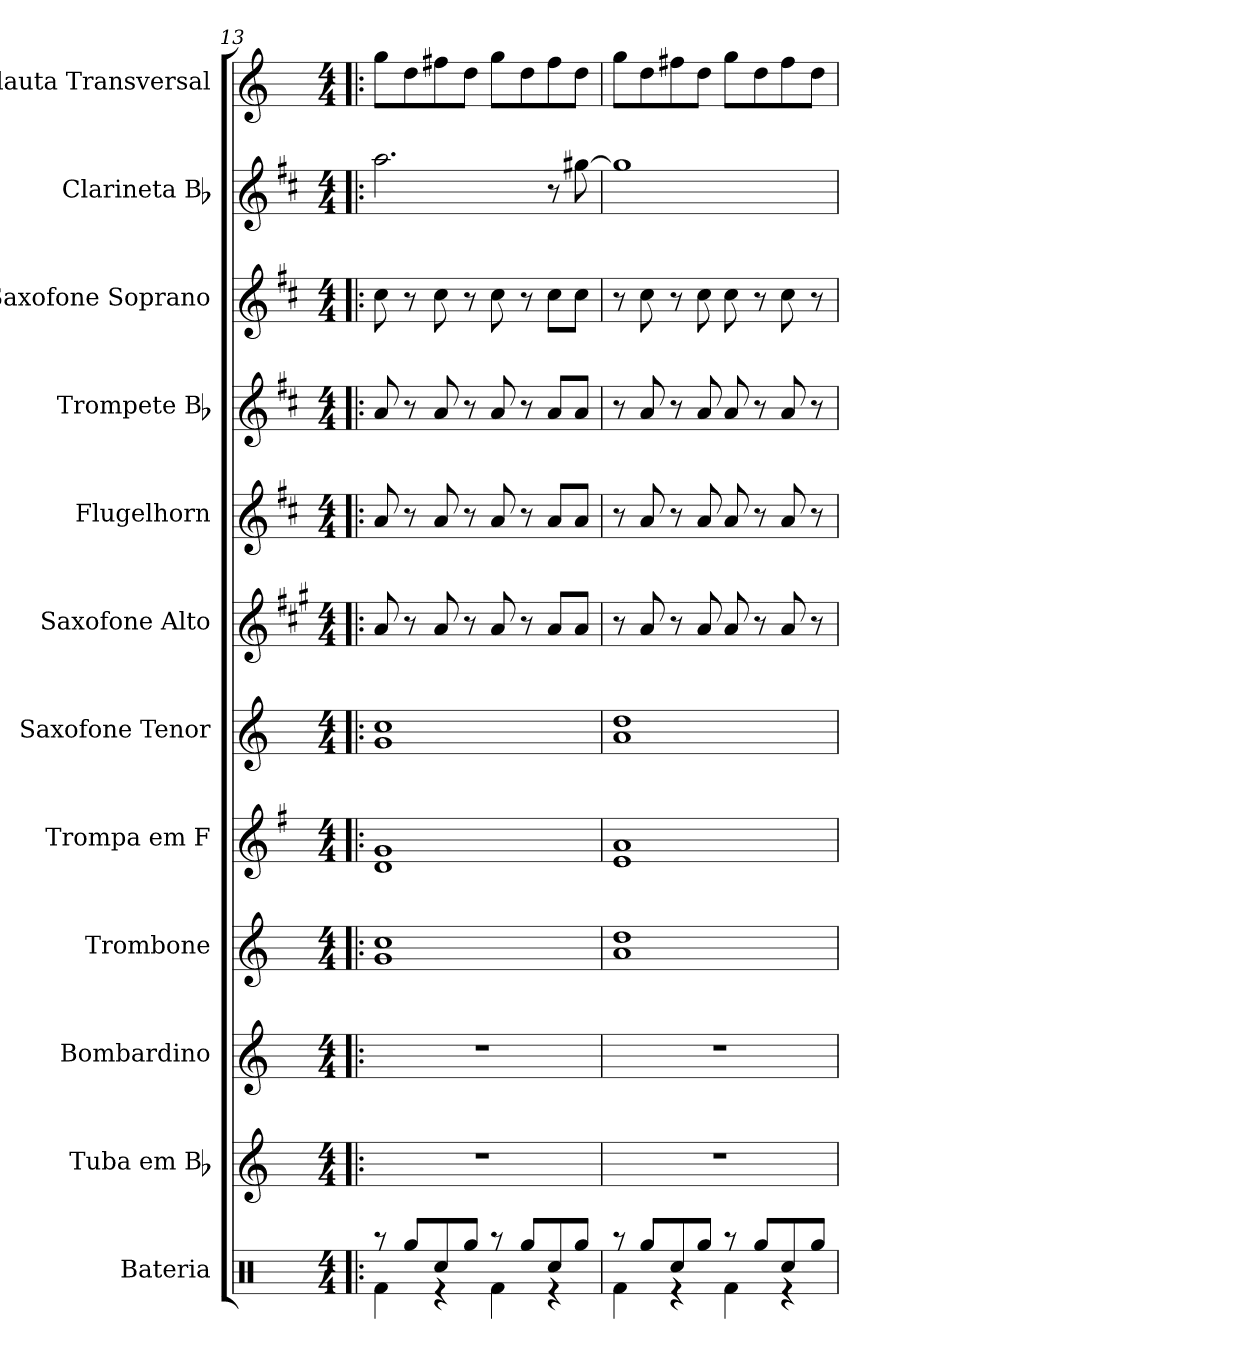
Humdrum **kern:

**kern	**kern	**kern	**kern	**kern	**kern	**kern	**kern	**kern	**kern	**kern	**kern
*part12	*part11	*part10	*part9	*part8	*part7	*part6	*part5	*part4	*part3	*part2	*part1
*staff12	*staff11	*staff10	*staff9	*staff8	*staff7	*staff6	*staff5	*staff4	*staff3	*staff2	*staff1
*I"Bateria	*I"Tuba em Bb	*I"Bombardino	*I"Trombone	*I"Trompa em F	*I"Saxofone Tenor	*I"Saxofone Alto	*I"Flugelhorn	*I"Trompete Bb	*I"Saxofone Soprano	*I"Clarineta Bb	*I"Flauta Transversal
*I'Bat.	*I'Tu. Bb	*I'Bomb.	*I'Tbn.	*I'Trom. F	*I'Sax. Tn.	*	*I'Flghn.	*I'Tpt. Bb	*I'Sax. Sop.	*I'Cl. Bb	*I'Fl.
*clefX	*clefG2	*clefG2	*clefG2	*clefG2	*clefG2	*clefG2	*clefG2	*clefG2	*clefG2	*clefG2	*clefG2
*	*ITrd15c26	*ITrd8c14	*ITrd8c14	*ITrd4c7	*ITrd8c14	*ITrd5c9	*ITrd1c2	*ITrd1c2	*ITrd1c2	*ITrd1c2	*
*k[]	*k[]	*k[]	*k[]	*k[]	*k[]	*k[]	*k[]	*k[]	*k[]	*k[]	*k[]
*M4/4	*M4/4	*M4/4	*M4/4	*M4/4	*M4/4	*M4/4	*M4/4	*M4/4	*M4/4	*M4/4	*M4/4
=13!|:	=13!|:	=13!|:	=13!|:	=13!|:	=13!|:	=13!|:	=13!|:	=13!|:	=13!|:	=13!|:	=13!|:
*^	*	*	*	*	*	*	*	*	*	*	*
8r	4Rf\	1r	1r	1G 1c	1G 1c	1G 1c	8c/	8g/	8g/	8b\	2.gg\	8gg\L
8Rgg/L	.	.	.	.	.	.	8r	8r	8r	8r	.	8dd\
8Rcc/	4r	.	.	.	.	.	8c/	8g/	8g/	8b\	.	8ff#X\
8Rgg/J	.	.	.	.	.	.	8r	8r	8r	8r	.	8dd\J
8r	4Rf\	.	.	.	.	.	8c/	8g/	8g/	8b\	.	8gg\L
8Rgg/L	.	.	.	.	.	.	8r	8r	8r	8r	.	8dd\
8Rcc/	4r	.	.	.	.	.	8c/L	8g/L	8g/L	8b\L	8r	8ff#\
8Rgg/J	.	.	.	.	.	.	8c/J	8g/J	8g/J	8b\J	[8ff#X\	8dd\J
=14	=14	=14	=14	=14	=14	=14	=14	=14	=14	=14	=14	=14
8r	4Rf\	1r	1r	1A 1d	1A 1d	1A 1d	8r	8r	8r	8r	1ff#]	8gg\L
8Rgg/L	.	.	.	.	.	.	8c/	8g/	8g/	8b\	.	8dd\
8Rcc/	4r	.	.	.	.	.	8r	8r	8r	8r	.	8ff#X\
8Rgg/J	.	.	.	.	.	.	8c/	8g/	8g/	8b\	.	8dd\J
8r	4Rf\	.	.	.	.	.	8c/	8g/	8g/	8b\	.	8gg\L
8Rgg/L	.	.	.	.	.	.	8r	8r	8r	8r	.	8dd\
8Rcc/	4r	.	.	.	.	.	8c/	8g/	8g/	8b\	.	8ff#\
8Rgg/J	.	.	.	.	.	.	8r	8r	8r	8r	.	8dd\J
*v	*v	*	*	*	*	*	*	*	*	*	*	*
=	=	=	=	=	=	=	=	=	=	=	=
*-	*-	*-	*-	*-	*-	*-	*-	*-	*-	*-	*-
